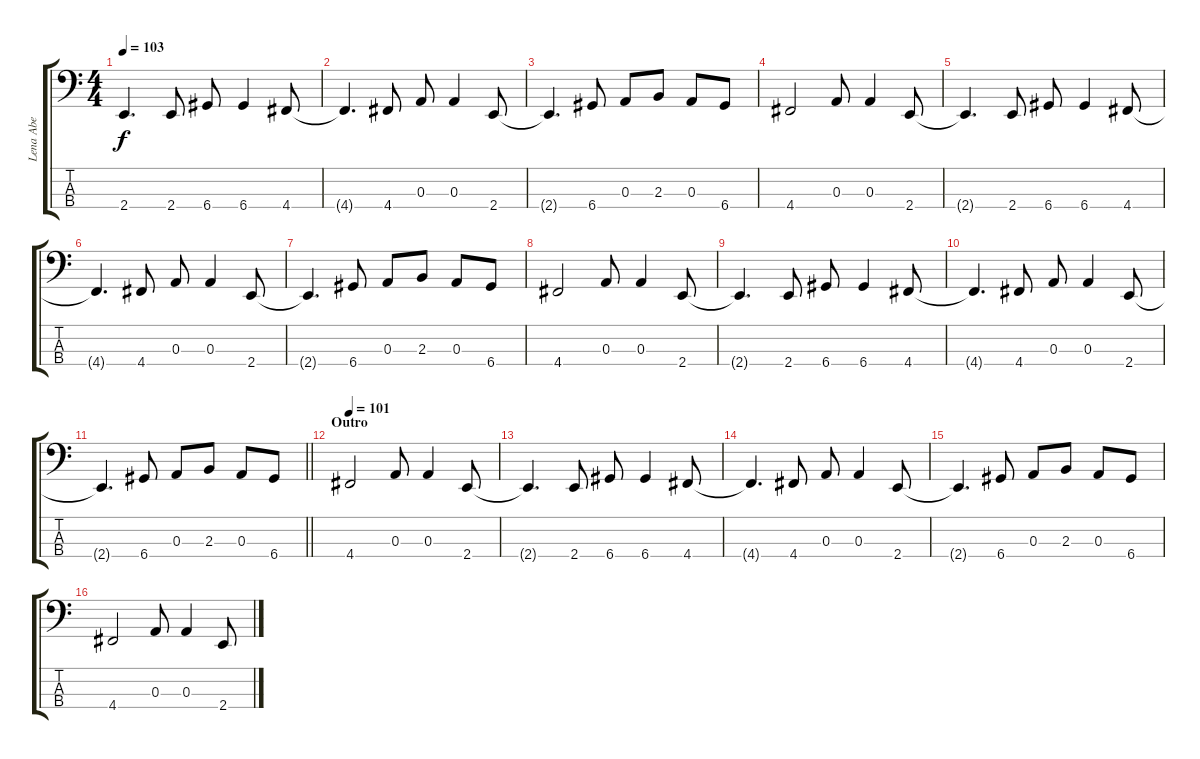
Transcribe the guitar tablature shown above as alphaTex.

\track ("Lena Abe" "Lena Abe") {instrument electricbassfinger}
\staff {score tabs}
\tuning (G2 D2 A1 D1) {hide}
\ts (4 4)
\tempo 103
\clef f4
\ks c
2.4{t}.4{d dy f} 2.4.8 6.4.8 6.4.4 4.4.8 |
4.4{t}.4{d} 4.4.8 0.3.8 0.3.4 2.4.8 |
2.4{t}.4{d} 6.4.8 0.3.8 2.3.8 0.3.8 6.4.8 |
4.4.2 0.3.8 0.3.4 2.4.8 |
2.4{t}.4{d} 2.4.8 6.4.8 6.4.4 4.4.8 |
4.4{t}.4{d} 4.4.8 0.3.8 0.3.4 2.4.8 |
2.4{t}.4{d} 6.4.8 0.3.8 2.3.8 0.3.8 6.4.8 |
4.4.2 0.3.8 0.3.4 2.4.8 |
2.4{t}.4{d} 2.4.8 6.4.8 6.4.4 4.4.8 |
4.4{t}.4{d} 4.4.8 0.3.8 0.3.4 2.4.8 |
\barLineRight lightlight
2.4{t}.4{d} 6.4.8 0.3.8 2.3.8 0.3.8 6.4.8 |
\section ("" "Outro")
\tempo 101
4.4.2 0.3.8 0.3.4 2.4.8 |
2.4{t}.4{d} 2.4.8 6.4.8 6.4.4 4.4.8 |
4.4{t}.4{d} 4.4.8 0.3.8 0.3.4 2.4.8 |
2.4{t}.4{d} 6.4.8 0.3.8 2.3.8 0.3.8 6.4.8 |
4.4.2 0.3.8 0.3.4 2.4.8
